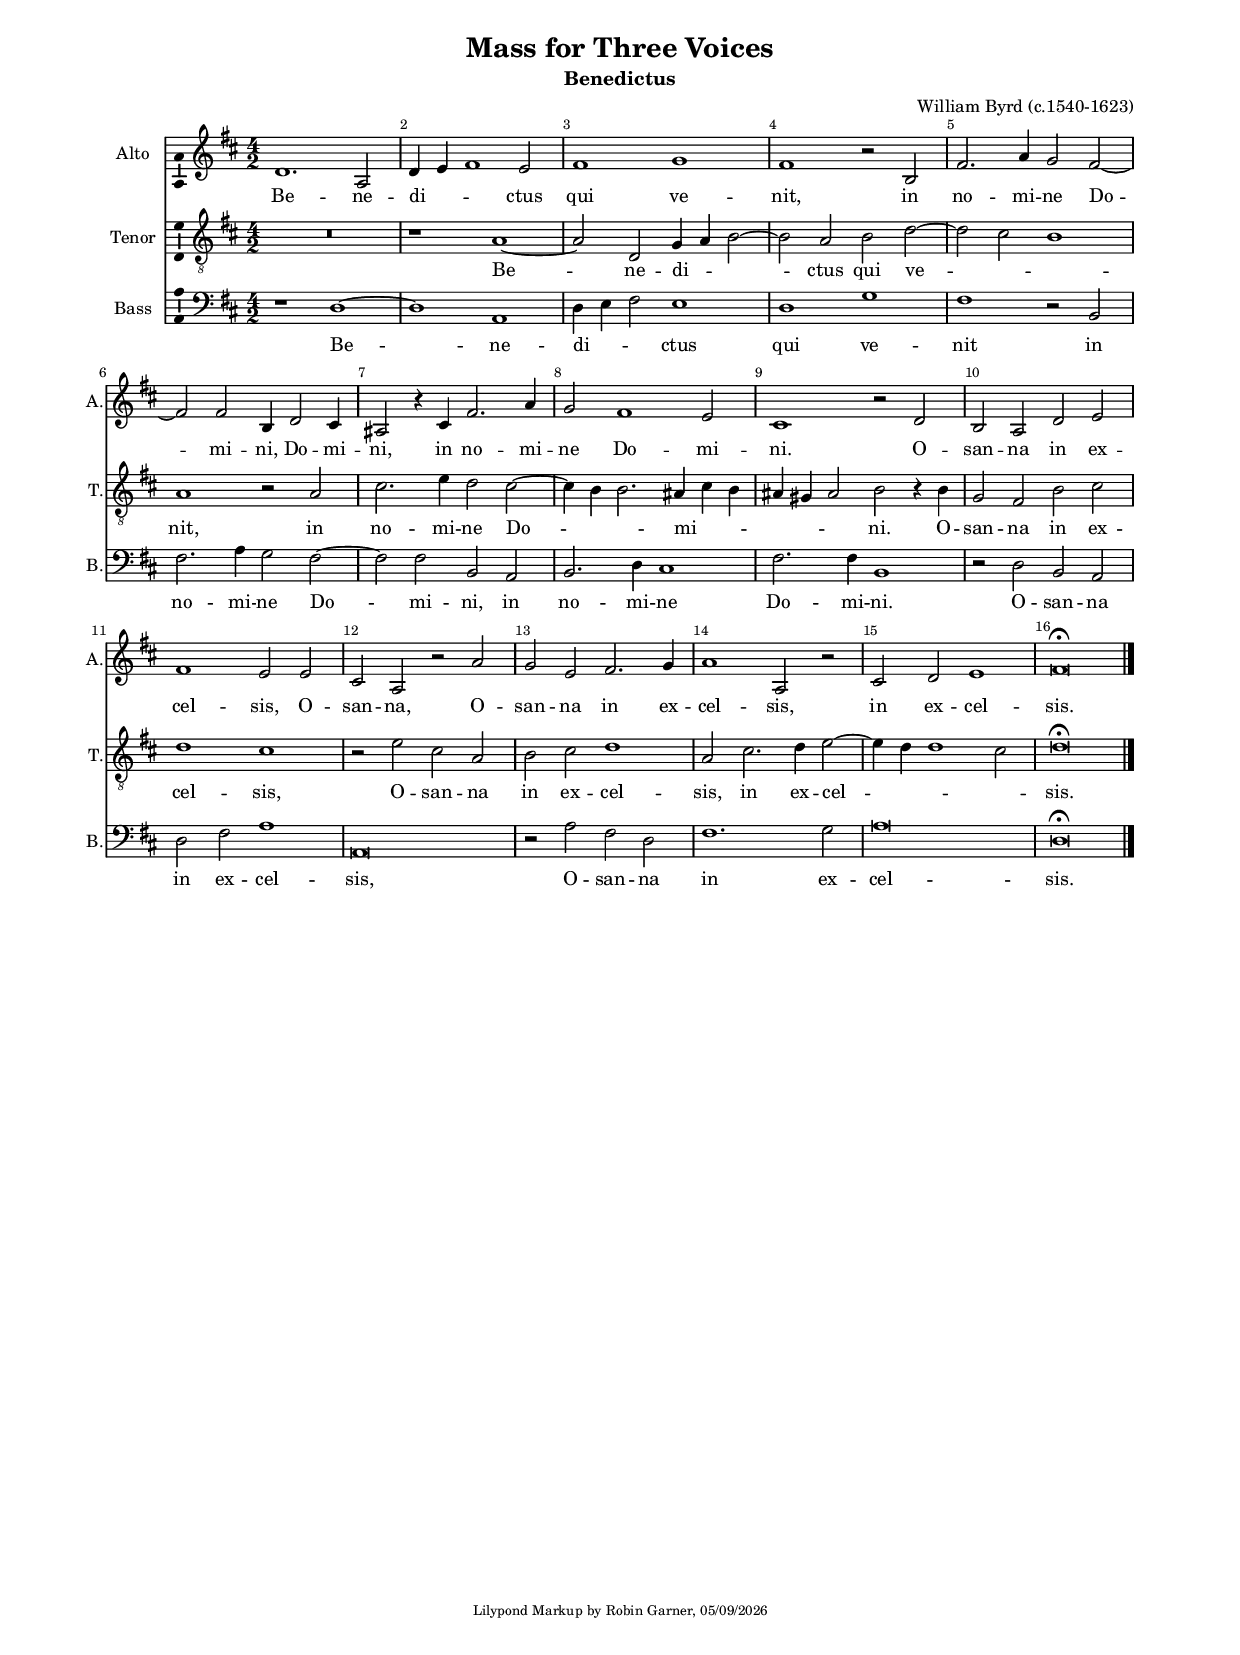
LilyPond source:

\version "2.18.2"

\include "common.ly"


benedictusAltoNotes =  \relative fs' {
  % Permit first bar number to be printed
  \bar ""

  \clef "treble" \key d \major 
    d1. a2 | % 323
    d4 e4 fs1 e2 | % 324
    fs1 g1 | % 325
    fs1 r2 b,2 | % 326
    fs'2. a4 g2 fs2 ~ | % 327
    fs2 fs2 b,4 d2 cs4 | % 328
    as2 r4 cs4 fs2. a4 | % 329
    g2 fs1 e2 | \barNumberCheck #9
    cs1 r2 d2 | % 331
    b2 a2 d2 e2 | % 332
    fs1 e2 e2 | % 333
    cs2 a2 r2 a'2 | % 334
    g2 e2 fs2. g4 | % 335
    a1 a,2 r2 | % 336
    cs2 d2 e1 | % 337
    fs\breve ^\fermata \bar "|." \barNumberCheck #17
}

benedictusAltoLyrics = \lyricmode { 
    Be -- ne -- di -- _ _ ctus
    qui ve -- "nit," in no -- mi -- ne Do -- mi -- "ni," Do -- mi --
    "ni," in no -- mi -- ne Do -- mi -- "ni." O -- san -- na in ex --
    cel -- "sis," O -- san -- "na," O -- san -- na in ex -- cel --
    "sis," in ex -- cel -- "sis." 
    
}

benedictusTenorNotes =  \relative a {
    \clef "treble_8" \key d \major 
    R1*2 | % 323
    r1 a1 ~ | % 324
    a2 d,2 g4 a4 b2 ~ | % 325
    b2 a2 b2 d2 ~ | % 326
    d2 cs2 b1 | % 327
    a1 r2 a2 | % 328
    cs2. e4 d2 cs2 ~ | % 329
    cs4 b4 b2. as4 cs4 b4 | \barNumberCheck #9
    as4 gs4 as2 b2 r4 b4 | % 331
    g2 fs2 b2 cs2 | % 332
    d1 cs1 | % 333
    r2 e2 cs2 a2 | % 334
    b2 cs2 d1 | % 335
    a2 cs2. d4 e2 ~ | % 336
    e4 d4 d1 cs2 | % 337
    d\breve ^\fermata \bar "|." \barNumberCheck #17
}

benedictusTenorLyrics = \lyricmode { 
    Be -- ne -- di -- _ _ ctus qui
    ve -- _ _ "nit," in no -- mi -- ne Do -- _ _ mi
    -- _ _ _ _ _ "ni." O -- san -- na in ex --
    cel -- "sis," O -- san -- na in ex -- cel -- "sis," in ex -- cel --
    _ _ _ "sis." 
    
}

benedictusBassNotes =  \relative d {
    \clef "bass" \key d \major \time 4/2 
    r1 d1 ~ | % 323
    d1 a1 | % 324
    d4 e4 fs2 e1 | % 325
    d1 g1 | % 326
    fs1 r2 b,2 | % 327
    fs'2. a4 g2 fs2 ~ | % 328
    fs2 fs2 b,2 a2 | % 329
    b2. d4 cs1 | \barNumberCheck #9
    fs2. fs4 b,1 | % 331
    r2 d2 b2 a2 | % 332
    d2 fs2 a1 | % 333
    a,\breve | % 334
    r2 a'2 fs2 d2 | % 335
    fs1. g2 | % 336
    a\breve | % 337
    d,\breve ^\fermata \bar "|." \barNumberCheck #17
}

benedictusBassLyrics = \lyricmode { 
    Be -- ne -- di -- _ _ ctus qui ve --
    nit in no -- mi -- ne Do -- mi -- "ni," in no -- mi -- ne Do -- mi
    -- "ni." O -- san -- na in ex -- cel -- "sis," O -- san -- na in ex
    -- cel -- "sis." 
    
}


%
% Benedictus
%
\bookpart {
  \header {
    subtitle = "Benedictus"
  }
  \paper {
    evenHeaderMarkup=\markup  \fill-line { 
	  \fromproperty #'page:page-number-string 
	  \on-the-fly #not-part-first-page \line { \htitle &ndash; "Benedictus" }
	  \on-the-fly #not-part-first-page \hcomposer }
    oddHeaderMarkup= \markup  \fill-line { 
	  \on-the-fly #not-part-first-page \hcomposer 
	  \on-the-fly #not-part-first-page \line { \htitle &ndash; "Benedictus" }
	  \on-the-fly #not-first-page \fromproperty #'page:page-number-string }

  }
  \score {
    <<
        \new Staff <<
            \set Staff.instrumentName = "Alto"
            \set Staff.shortInstrumentName = "A."
            \context Staff << 
                \context Voice = "benedictusAlto" { \benedictusAltoNotes }
                \new Lyrics \lyricsto "benedictusAlto" \benedictusAltoLyrics
                >>
            >>
        
        \new Staff <<
            \set Staff.instrumentName = "Tenor"
            \set Staff.shortInstrumentName = "T."
            \context Staff << 
                \context Voice = "benedictusTenor" { \benedictusTenorNotes }
                \new Lyrics \lyricsto "benedictusTenor" \benedictusTenorLyrics
                >>
            >>
        
        \new Staff <<
            \set Staff.instrumentName = "Bass"
            \set Staff.shortInstrumentName = "B."
            \context Staff << 
                \context Voice = "benedictusBass" { \benedictusBassNotes }
                \new Lyrics \lyricsto "benedictusBass" \benedictusBassLyrics
                >>
            >>
        
    >>
    \layout {
    }
  }
}
